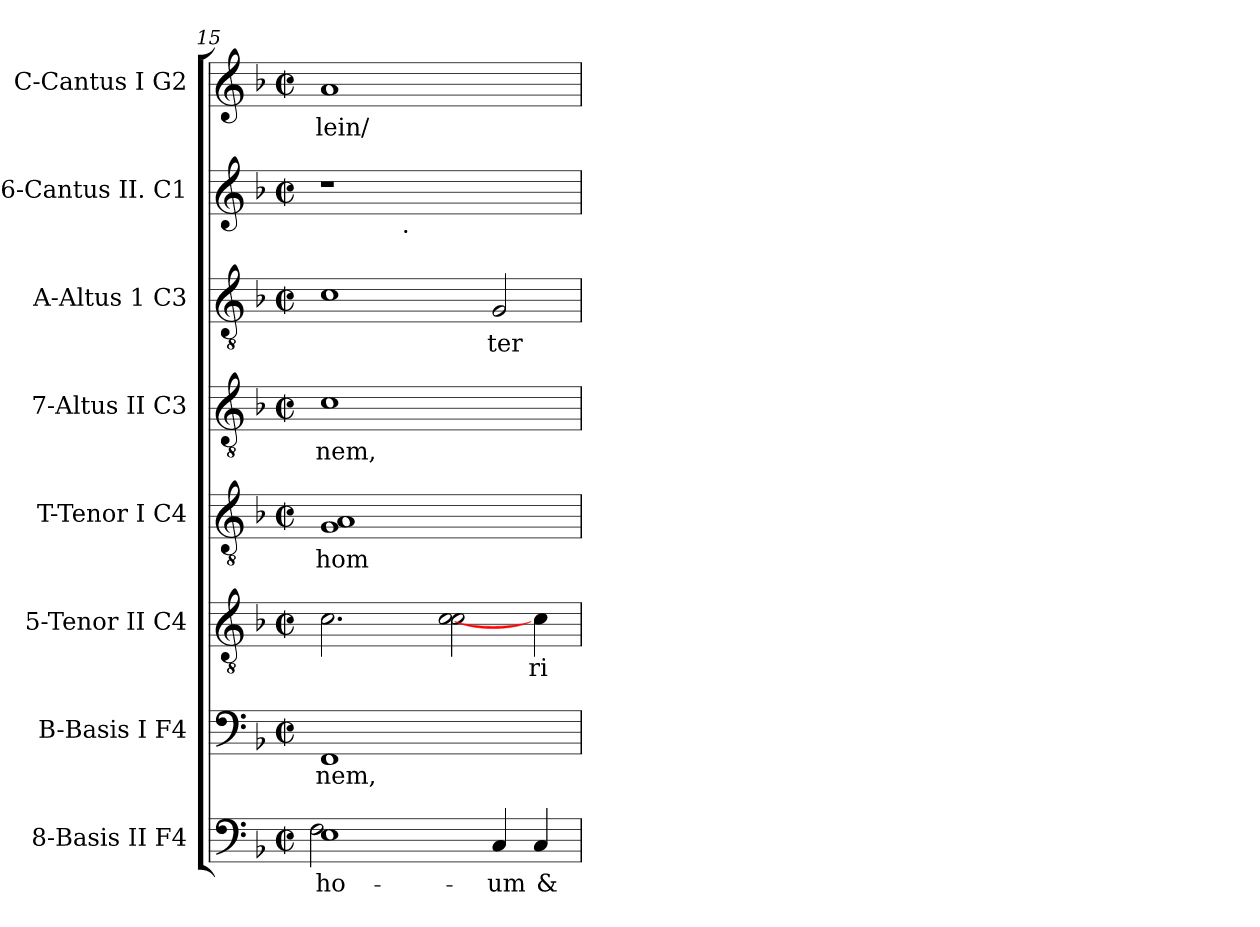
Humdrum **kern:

**kern	**text	**kern	**text	**kern	**text	**kern	**text	**kern	**text	**kern	**text	**kern	**kern	**text
*part8	*part8	*part7	*part7	*part6	*part6	*part5	*part5	*part4	*part4	*part3	*part3	*part2	*part1	*part1
*staff8	*staff8	*staff7	*staff7	*staff6	*staff6	*staff5	*staff5	*staff4	*staff4	*staff3	*staff3	*staff2	*staff1	*staff1
*I"8-Basis II  F4	*	*I"B-Basis I  F4	*	*I"5-Tenor II  C4	*	*I"T-Tenor I  C4	*	*I"7-Altus II  C3	*	*I"A-Altus 1  C3	*	*I"6-Cantus II.  C1	*I"C-Cantus I  G2	*
*	*	*I'B	*	*	*	*I'T	*	*	*	*I'A	*	*	*I'C	*
*clefF4	*	*clefF4	*	*clefGv2	*	*clefGv2	*	*clefGv2	*	*clefGv2	*	*clefG2	*clefG2	*
*k[b-]	*	*k[b-]	*	*k[b-]	*	*k[b-]	*	*k[b-]	*	*k[b-]	*	*k[b-]	*k[b-]	*
*F:	*	*F:	*	*F:	*	*F:	*	*F:	*	*F:	*	*F:	*F:	*
*M2/2	*	*M2/2	*	*M2/2	*	*M2/2	*	*M2/2	*	*M2/2	*	*M2/2	*M2/2	*
*met(c|)	*	*met(c|)	*	*met(c|)	*	*met(c|)	*	*met(c|)	*	*met(c|)	*	*met(c|)	*met(c|)	*
=15	=15	=15	=15	=15	=15	=15	=15	=15	=15	=15	=15	=15	=15	=15
*^	*	*	*	*	*	*	*	*	*	*	*	*	*	*
!	!	!LO:LY:b:cj	!	!LO:LY:b:cj	!	!	!	!LO:LY:b:cj	!	!LO:LY:b:cj	!	!	!	!	!LO:LY:b:cj
*	*	*	*	*	*	*	*	*	*	*	*	*	*^	*	*
1E	2F\	-ho-	1FF	-nem,	2.c\	.	1A 1G	hom-	1c	-nem,	1c	.	1r	4ryy	1a	-lein/
.	.	.	.	.	.	.	.	.	.	.	.	.	.	8...ryy	.	.
!	!	!	!	!	!	!	!	!	!	!	!	!	!	!LO:TX:b:t=.	!	!
.	.	.	.	.	.	.	.	.	.	.	.	.	.	1ryy	.	.
.	1ryy	.	.	.	.	.	.	.	.	.	.	.	.	.	.	.
.	.	.	.	.	[<2c\ 2c\	.	.	.	.	.	.	.	.	.	.	.
!	!	!LO:LY:b:cj	!	!	!	!	!	!	!	!	!	!LO:LY:b:cj	!	!	!	!
4C/	.	-um	2ryy	.	.	.	2ryy	.	2ryy	.	2G/	ter	2ryy	.	2ryy	.
!	!	!LO:LY:b:cj	!	!	!	!LO:LY:b:cj	!	!	!	!	!	!	!	!	!	!
4C/	.	&	.	.	4c\	ri-	.	.	.	.	.	.	.	.	.	.
.	.	.	.	.	.	.	.	.	.	.	.	.	.	64ryy	.	.
*v	*v	*	*	*	*	*	*	*	*	*	*	*	*v	*v	*	*
=	=	=	=	=	=	=	=	=	=	=	=	=	=	=
*-	*-	*-	*-	*-	*-	*-	*-	*-	*-	*-	*-	*-	*-	*-
